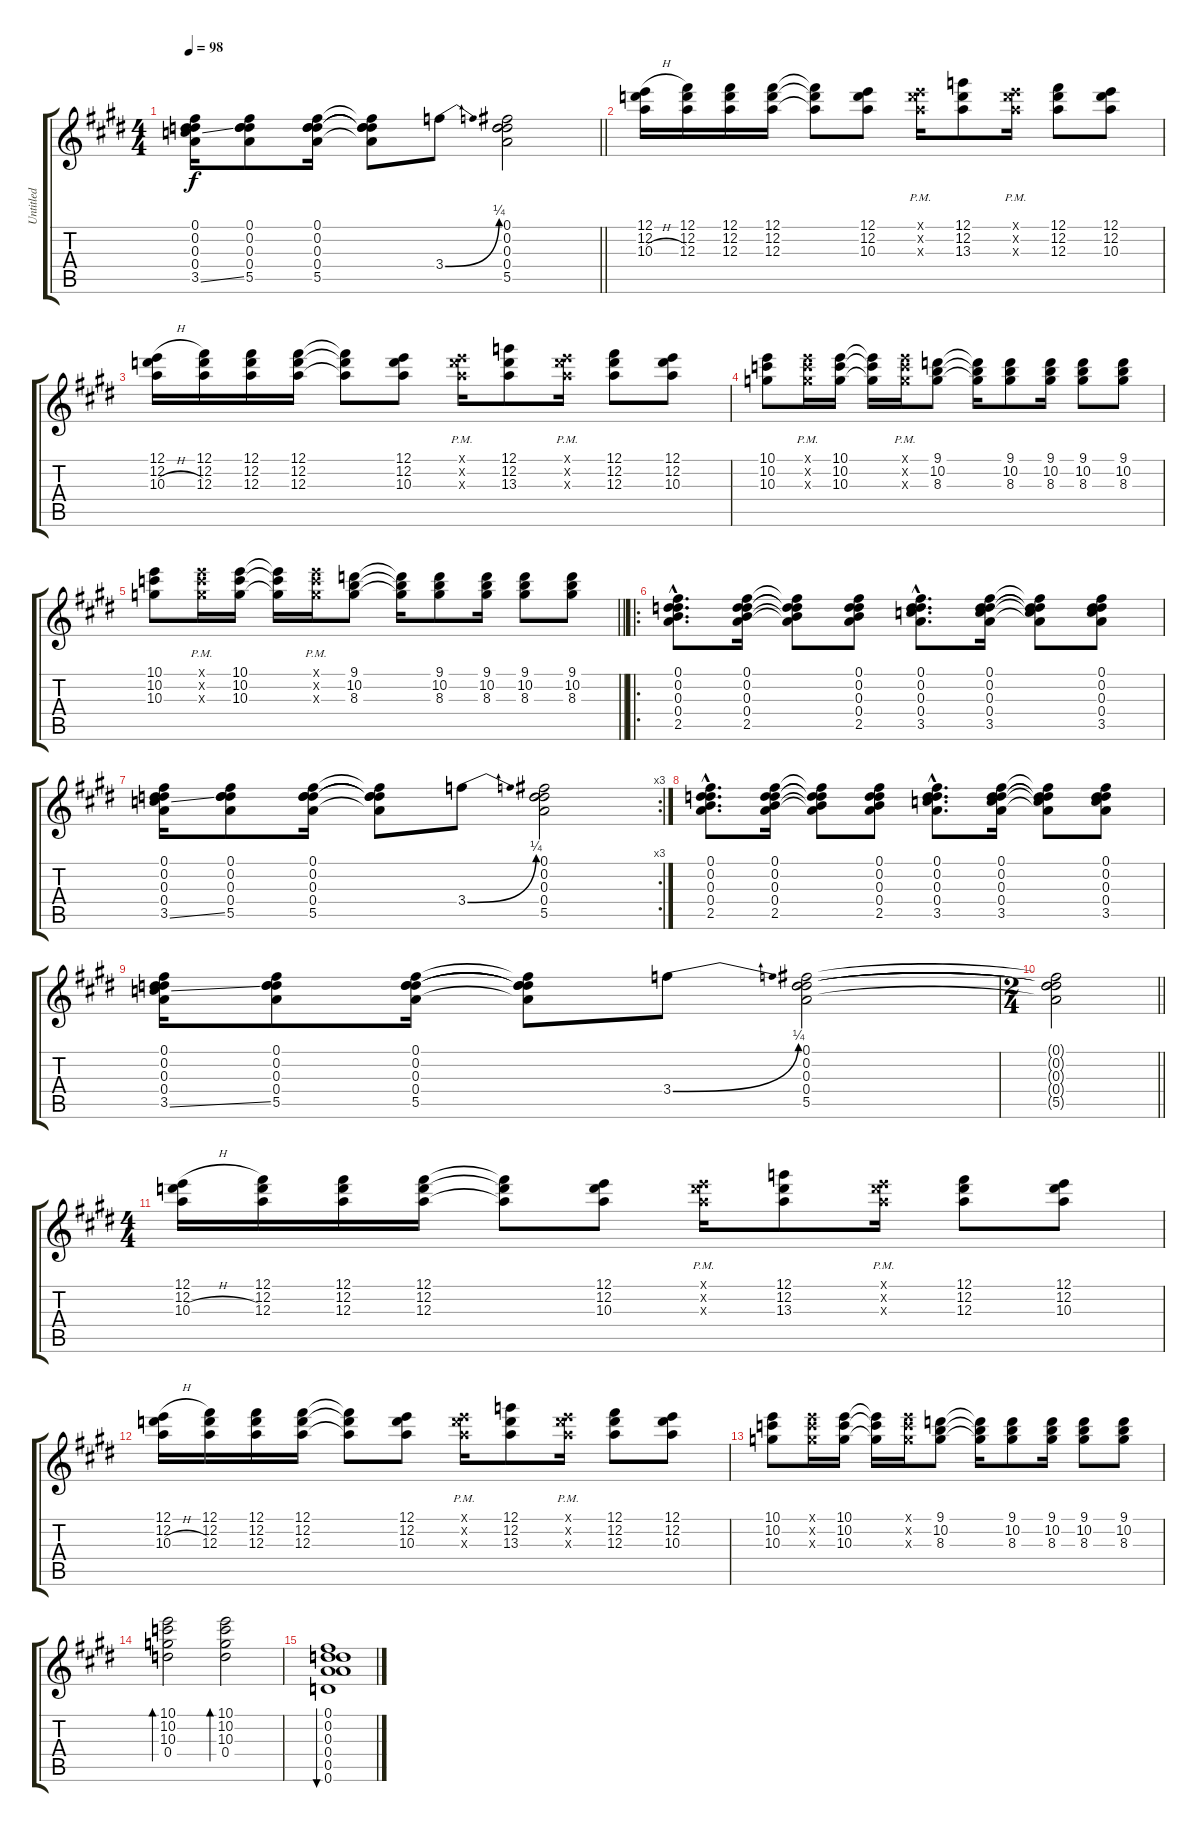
\track ("Untitled" "Untitled") {instrument acousticguitarsteel}
\staff {score tabs}
\tuning (D4 A3 Gb4 D4 A3 D3) {hide}
\ts (4 4)
\tempo 98
\clef g2
\barLineRight lightlight
\ks c#minor
(0.1 0.2 0.3 0.4 3.5{ss}).16{dy f} (0.1 0.2 0.3 0.4 5.5).8 (0.1 0.2 0.3 0.4 5.5).16 (0.1{t} 0.2{t} 0.3{t} 0.4{t} 5.5{t}).8 3.4{be (bend 0 0 60 1)}.8 (0.1 0.2 0.3 0.4 5.5).2 |
\ks e
(12.1 12.2 10.3{h}).16 (12.1 12.2 12.3).16 (12.1 12.2 12.3).16 (12.1 12.2 12.3).16 (12.1{t} 12.2{t} 12.3{t}).8 (12.1 12.2 10.3).8 (12.1{pm x} 12.2{pm x} 10.3{pm x}).16 (12.1 12.2 13.3).8 (12.1{pm x} 12.2{pm x} 10.3{pm x}).16 (12.1 12.2 12.3).8 (12.1 12.2 10.3).8 |
\ks c#minor
(12.1 12.2 10.3{h}).16 (12.1 12.2 12.3).16 (12.1 12.2 12.3).16 (12.1 12.2 12.3).16 (12.1{t} 12.2{t} 12.3{t}).8 (12.1 12.2 10.3).8 (12.1{pm x} 12.2{pm x} 10.3{pm x}).16 (12.1 12.2 13.3).8 (12.1{pm x} 12.2{pm x} 10.3{pm x}).16 (12.1 12.2 12.3).8 (12.1 12.2 10.3).8 |
\ks e
(10.1 10.2 10.3).8 (10.1{pm x} 10.2{pm x} 10.3{pm x}).16 (10.1 10.2 10.3).16 (10.1{t} 10.2{t} 10.3{t}).16 (10.1{pm x} 10.2{pm x} 10.3{pm x}).16 (9.1 10.2 8.3).8 (9.1{t} 10.2{t} 8.3{t}).16 (9.1 10.2 8.3).8 (9.1 10.2 8.3).16 (9.1 10.2 8.3).8 (9.1 10.2 8.3).8 |
\barLineRight lightlight
\ks c#minor
(10.1 10.2 10.3).8 (10.1{pm x} 10.2{pm x} 10.3{pm x}).16 (10.1 10.2 10.3).16 (10.1{t} 10.2{t} 10.3{t}).16 (10.1{pm x} 10.2{pm x} 10.3{pm x}).16 (9.1 10.2 8.3).8 (9.1{t} 10.2{t} 8.3{t}).16 (9.1 10.2 8.3).8 (9.1 10.2 8.3).16 (9.1 10.2 8.3).8 (9.1 10.2 8.3).8 |
\ro
\ks e
(0.1{hac} 0.2{hac} 0.3{hac} 0.4{hac} 2.5{hac}).8{d} (0.1 0.2 0.3 0.4 2.5).16 (0.1{t} 0.2{t} 0.3{t} 0.4{t} 2.5{t}).8 (0.1 0.2 0.3 0.4 2.5).8 (0.1{hac} 0.2{hac} 0.3{hac} 0.4{hac} 3.5{hac}).8{d} (0.1 0.2 0.3 0.4 3.5).16 (0.1{t} 0.2{t} 0.3{t} 0.4{t} 3.5{t}).8 (0.1 0.2 0.3 0.4 3.5).8 |
\rc 3
\ks c#minor
(0.1 0.2 0.3 0.4 3.5{ss}).16 (0.1 0.2 0.3 0.4 5.5).8 (0.1 0.2 0.3 0.4 5.5).16 (0.1{t} 0.2{t} 0.3{t} 0.4{t} 5.5{t}).8 3.4{be (bend 0 0 60 1)}.8 (0.1 0.2 0.3 0.4 5.5).2 |
\ks e
(0.1{hac} 0.2{hac} 0.3{hac} 0.4{hac} 2.5{hac}).8{d} (0.1 0.2 0.3 0.4 2.5).16 (0.1{t} 0.2{t} 0.3{t} 0.4{t} 2.5{t}).8 (0.1 0.2 0.3 0.4 2.5).8 (0.1{hac} 0.2{hac} 0.3{hac} 0.4{hac} 3.5{hac}).8{d} (0.1 0.2 0.3 0.4 3.5).16 (0.1{t} 0.2{t} 0.3{t} 0.4{t} 3.5{t}).8 (0.1 0.2 0.3 0.4 3.5).8 |
\ks c#minor
(0.1 0.2 0.3 0.4 3.5{ss}).16 (0.1 0.2 0.3 0.4 5.5).8 (0.1 0.2 0.3 0.4 5.5).16 (0.1{t} 0.2{t} 0.3{t} 0.4{t} 5.5{t}).8 3.4{be (bend 0 0 60 1)}.8 (0.1 0.2 0.3 0.4 5.5).2 |
\ts (2 4)
\barLineRight lightlight
(0.1{t} 0.2{t} 0.3{t} 0.4{t} 5.5{t}).2 |
\ts (4 4)
\ks e
(12.1 12.2 10.3{h}).16 (12.1 12.2 12.3).16 (12.1 12.2 12.3).16 (12.1 12.2 12.3).16 (12.1{t} 12.2{t} 12.3{t}).8 (12.1 12.2 10.3).8 (12.1{pm x} 12.2{pm x} 10.3{pm x}).16 (12.1 12.2 13.3).8 (12.1{pm x} 12.2{pm x} 10.3{pm x}).16 (12.1 12.2 12.3).8 (12.1 12.2 10.3).8 |
\ks c#minor
(12.1 12.2 10.3{h}).16 (12.1 12.2 12.3).16 (12.1 12.2 12.3).16 (12.1 12.2 12.3).16 (12.1{t} 12.2{t} 12.3{t}).8 (12.1 12.2 10.3).8 (12.1{pm x} 12.2{pm x} 10.3{pm x}).16 (12.1 12.2 13.3).8 (12.1{pm x} 12.2{pm x} 10.3{pm x}).16 (12.1 12.2 12.3).8 (12.1 12.2 10.3).8 |
\ks e
(10.1 10.2 10.3).8 (10.1{x} 10.2{x} 10.3{x}).16 (10.1 10.2 10.3).16 (10.1{t} 10.2{t} 10.3{t}).16 (10.1{x} 10.2{x} 10.3{x}).16 (9.1 10.2 8.3).8 (9.1{t} 10.2{t} 8.3{t}).16 (9.1 10.2 8.3).8 (9.1 10.2 8.3).16 (9.1 10.2 8.3).8 (9.1 10.2 8.3).8 |
\ks c#minor
(10.1 10.2 10.3 0.4).2{bd 30} (10.1 10.2 10.3 0.4).2{bd 30} |
(0.1 0.2 0.3 0.4 0.5 0.6).1{bu 30}
